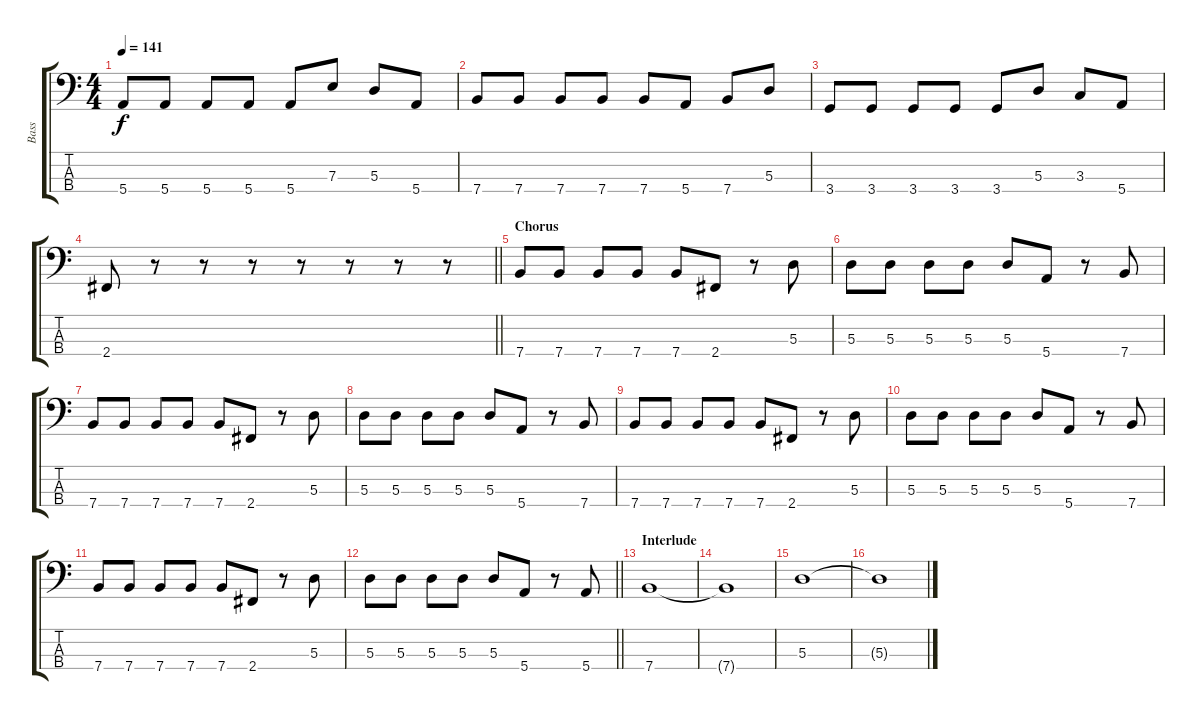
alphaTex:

\track ("Bass" "Bass") {instrument electricbasspick}
\staff {score tabs}
\tuning (G2 D2 A1 E1) {hide}
\ts (4 4)
\tempo 141
\clef f4
\ks c
5.4.8{dy f} 5.4.8 5.4.8 5.4.8 5.4.8 7.3.8 5.3.8 5.4.8 |
7.4.8 7.4.8 7.4.8 7.4.8 7.4.8 5.4.8 7.4.8 5.3.8 |
3.4.8 3.4.8 3.4.8 3.4.8 3.4.8 5.3.8 3.3.8 5.4.8 |
\barLineRight lightlight
2.4.8 r.8 r.8 r.8 r.8 r.8 r.8 r.8 |
\section ("" "Chorus")
7.4.8 7.4.8 7.4.8 7.4.8 7.4.8 2.4.8 r.8 5.3.8 |
5.3.8 5.3.8 5.3.8 5.3.8 5.3.8 5.4.8 r.8 7.4.8 |
7.4.8 7.4.8 7.4.8 7.4.8 7.4.8 2.4.8 r.8 5.3.8 |
5.3.8 5.3.8 5.3.8 5.3.8 5.3.8 5.4.8 r.8 7.4.8 |
7.4.8 7.4.8 7.4.8 7.4.8 7.4.8 2.4.8 r.8 5.3.8 |
5.3.8 5.3.8 5.3.8 5.3.8 5.3.8 5.4.8 r.8 7.4.8 |
7.4.8 7.4.8 7.4.8 7.4.8 7.4.8 2.4.8 r.8 5.3.8 |
\barLineRight lightlight
5.3.8 5.3.8 5.3.8 5.3.8 5.3.8 5.4.8 r.8 5.4.8 |
\section ("" "Interlude")
7.4.1 |
7.4{t}.1 |
5.3.1 |
5.3{t}.1
